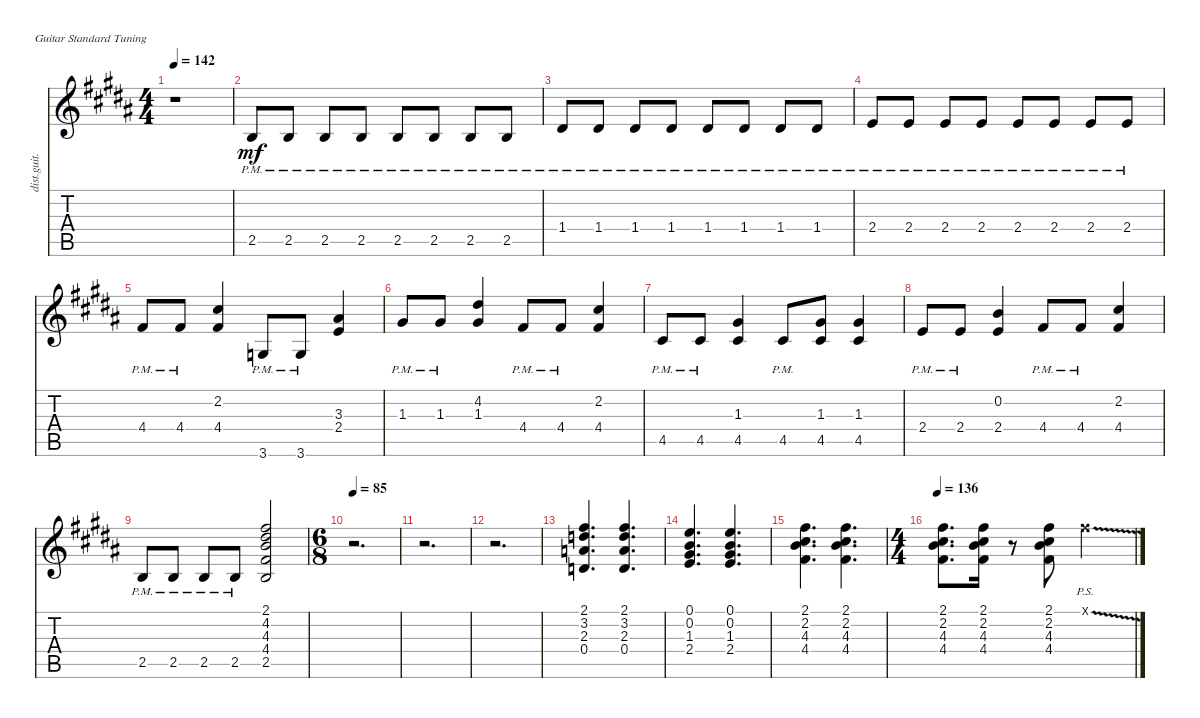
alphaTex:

\bracketExtendMode nobrackets
\track ("Electric Guitar 2" "dist.guit.") {instrument distortionguitar}
\staff {score tabs}
\tuning (E4 B3 G3 D3 A2 E2)
\ts (4 4)
\tempo 142
\clef g2
\ks b
r.1{dy mf beam Down} |
2.5{pm acc forcenatural}.8{beam Up} 2.5{pm acc forcenatural}.8{beam Up} 2.5{pm acc forcenatural}.8{beam Up} 2.5{pm acc forcenatural}.8{beam Up} 2.5{pm acc forcenatural}.8{beam Up} 2.5{pm acc forcenatural}.8{beam Up} 2.5{pm acc forcenatural}.8{beam Up} 2.5{pm acc forcenatural}.8{beam Up} |
1.4{pm acc #}.8{beam Up} 1.4{pm acc #}.8{beam Up} 1.4{pm acc #}.8{beam Up} 1.4{pm acc #}.8{beam Up} 1.4{pm acc #}.8{beam Up} 1.4{pm acc #}.8{beam Up} 1.4{pm acc #}.8{beam Up} 1.4{pm acc #}.8{beam Up} |
2.4{pm acc forcenatural}.8{beam Up} 2.4{pm acc forcenatural}.8{beam Up} 2.4{pm acc forcenatural}.8{beam Up} 2.4{pm acc forcenatural}.8{beam Up} 2.4{pm acc forcenatural}.8{beam Up} 2.4{pm acc forcenatural}.8{beam Up} 2.4{pm acc forcenatural}.8{beam Up} 2.4{pm acc forcenatural}.8{beam Up} |
4.4{pm acc #}.8{beam Up} 4.4{pm acc #}.8{beam Up} (4.4{acc #} 2.2{acc #}).4{beam Up} 3.6{pm acc forcenatural}.8{beam Up} 3.6{pm acc forcenatural}.8{beam Up} (2.4{acc forcenatural} 3.3{acc #}).4{beam Up} |
1.3{pm acc #}.8{beam Up} 1.3{pm acc #}.8{beam Up} (1.3{acc #} 4.2{acc #}).4{beam Up} 4.4{pm acc #}.8{beam Up} 4.4{pm acc #}.8{beam Up} (4.4{acc #} 2.2{acc #}).4{beam Up} |
4.5{pm acc #}.8{beam Up} 4.5{pm acc #}.8{beam Up} (4.5{acc #} 1.3{acc #}).4{beam Up} 4.5{pm acc #}.8{beam Up} (4.5{acc #} 1.3{acc #}).8{beam Up} (4.5{acc #} 1.3{acc #}).4{beam Up} |
2.4{pm acc forcenatural}.8{beam Up} 2.4{pm acc forcenatural}.8{beam Up} (2.4{acc forcenatural} 0.2{acc forcenatural}).4{beam Up} 4.4{pm acc #}.8{beam Up} 4.4{pm acc #}.8{beam Up} (4.4{acc #} 2.2{acc #}).4{beam Up} |
2.5{pm acc forcenatural}.8{beam Up} 2.5{pm acc forcenatural}.8{beam Up} 2.5{pm acc forcenatural}.8{beam Up} 2.5{pm acc forcenatural}.8{beam Up} (2.5{acc forcenatural} 4.4{acc #} 4.2{acc #} 4.3{acc forcenatural} 2.1{acc #}).2{beam Up} |
\ts (6 8)
\tempo 85
r.2{d beam Down} |
r.2{d beam Down} |
r.2{d beam Down} |
(0.4{acc forcenatural} 3.2{acc forcenatural} 2.3{acc forcenatural} 2.1{acc #}).4{d beam Up} (3.2{acc forcenatural} 2.3{acc forcenatural} 0.4{acc forcenatural} 2.1{acc #}).4{d beam Up} |
(0.2{acc forcenatural} 2.4{acc forcenatural} 1.3{acc #} 0.1{acc forcenatural}).4{d beam Up} (2.4{acc forcenatural} 1.3{acc #} 0.2{acc forcenatural} 0.1{acc forcenatural}).4{d beam Up} |
(4.4{acc #} 4.3{acc forcenatural} 2.2{acc #} 2.1{acc #}).4{d beam Down} (4.4{acc #} 4.3{acc forcenatural} 2.2{acc #} 2.1{acc #}).4{d beam Down} |
\ts (4 4)
\tempo 136
(4.4{acc #} 4.3{acc forcenatural} 2.2{acc #} 2.1{acc #}).8{d beam Down} (4.4{acc #} 4.3{acc forcenatural} 2.2{acc #} 2.1{acc #}).16{beam Down} r.8{beam Down} (4.4{acc #} 2.2{acc #} 4.3{acc forcenatural} 2.1{acc #}).8{beam Down} 2.1{psd x acc #}.2{beam Down}
